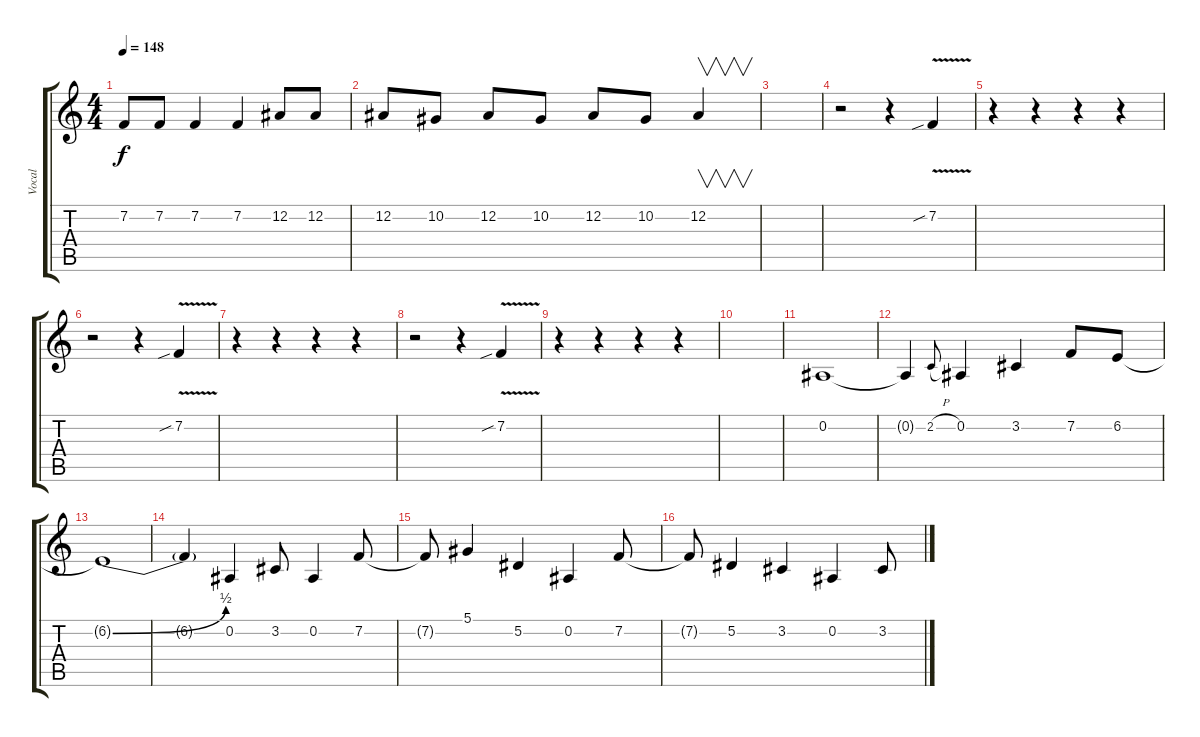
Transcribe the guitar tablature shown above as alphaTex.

\track ("Vocal" "Vocal") {instrument flute}
\staff {score tabs}
\tuning (Eb4 Bb3 Gb3 Db3 Ab2 Eb2) {hide}
\ts (4 4)
\tempo 148
\clef g2
\ks c
7.2.8{dy f} 7.2.8 7.2.4 7.2.4 12.2.8 12.2.8 |
12.2.8 10.2.8 12.2.8 10.2.8 12.2.8 10.2.8 12.2.4{v} |
|
r.2 r.4 7.2{v sib}.4 |
r.4 r.4 r.4 r.4 |
r.2 r.4 7.2{v sib}.4 |
r.4 r.4 r.4 r.4 |
r.2 r.4 7.2{v sib}.4 |
r.4 r.4 r.4 r.4 |
|
0.2.1 |
0.2{t}.4 2.2{h}.8{gr onbeat} 0.2.4 3.2.4 7.2.8 6.2.8 |
6.2{be (bend 0 0 60 2) t}.1 |
6.2{t}.4 0.2.4 3.2.8 0.2.4 7.2.8 |
7.2{t}.8 5.1.4 5.2.4 0.2.4 7.2.8 |
7.2{t}.8 5.2.4 3.2.4 0.2.4 3.2.8
